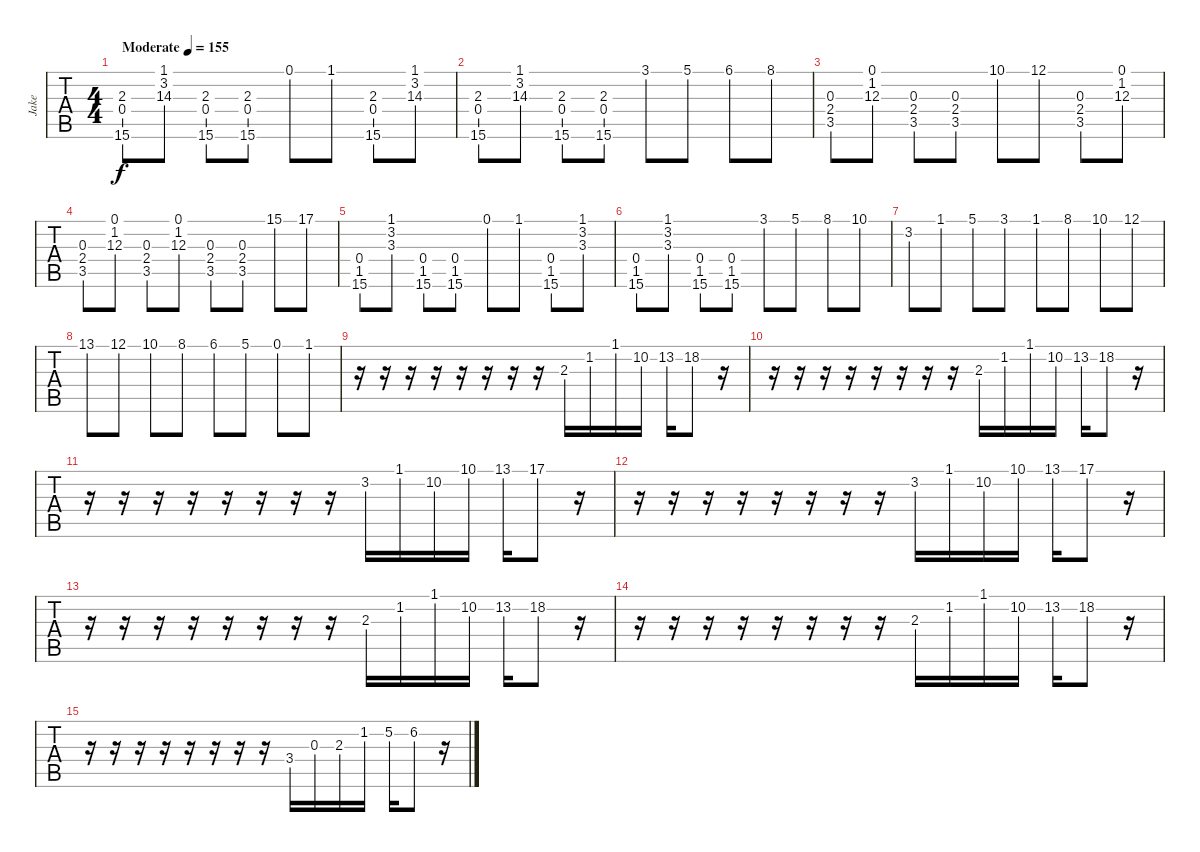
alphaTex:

\track ("Jake" "Jake") {instrument brightacousticpiano}
\staff {tabs}
\tuning (D4 A3 F3 C3 G2 C2) {hide}
\ts (4 4)
\tempo (155 "Moderate")
\clef g2
\ks c
(2.3 0.4 15.6).8{dy f instrument brightacousticpiano} (1.1 3.2 14.3).8 (2.3 0.4 15.6).8 (2.3 0.4 15.6).8 0.1.8 1.1.8 (2.3 0.4 15.6).8 (1.1 3.2 14.3).8 |
(2.3 0.4 15.6).8 (1.1 3.2 14.3).8 (2.3 0.4 15.6).8 (2.3 0.4 15.6).8 3.1.8 5.1.8 6.1.8 8.1.8 |
(0.3 2.4 3.5).8 (0.1 1.2 12.3).8 (0.3 2.4 3.5).8 (0.3 2.4 3.5).8 10.1.8 12.1.8 (0.3 2.4 3.5).8 (0.1 1.2 12.3).8 |
(0.3 2.4 3.5).8 (0.1 1.2 12.3).8 (0.3 2.4 3.5).8 (0.1 1.2 12.3).8 (0.3 2.4 3.5).8 (0.3 2.4 3.5).8 15.1.8 17.1.8 |
(0.4 1.5 15.6).8 (1.1 3.2 3.3).8 (0.4 1.5 15.6).8 (0.4 1.5 15.6).8 0.1.8 1.1.8 (0.4 1.5 15.6).8 (1.1 3.2 3.3).8 |
(0.4 1.5 15.6).8 (1.1 3.2 3.3).8 (0.4 1.5 15.6).8 (0.4 1.5 15.6).8 3.1.8 5.1.8 8.1.8 10.1.8 |
3.2.8 1.1.8 5.1.8 3.1.8 1.1.8 8.1.8 10.1.8 12.1.8 |
13.1.8 12.1.8 10.1.8 8.1.8 6.1.8 5.1.8 0.1.8 1.1.8 |
r.16 r.16 r.16 r.16 r.16 r.16 r.16 r.16 2.3.16 1.2.16 1.1.16 10.2.16 13.2.16 18.2.8 r.16 |
r.16 r.16 r.16 r.16 r.16 r.16 r.16 r.16 2.3.16 1.2.16 1.1.16 10.2.16 13.2.16 18.2.8 r.16 |
r.16 r.16 r.16 r.16 r.16 r.16 r.16 r.16 3.2.16 1.1.16 10.2.16 10.1.16 13.1.16 17.1.8 r.16 |
r.16 r.16 r.16 r.16 r.16 r.16 r.16 r.16 3.2.16 1.1.16 10.2.16 10.1.16 13.1.16 17.1.8 r.16 |
r.16 r.16 r.16 r.16 r.16 r.16 r.16 r.16 2.3.16 1.2.16 1.1.16 10.2.16 13.2.16 18.2.8 r.16 |
r.16 r.16 r.16 r.16 r.16 r.16 r.16 r.16 2.3.16 1.2.16 1.1.16 10.2.16 13.2.16 18.2.8 r.16 |
r.16 r.16 r.16 r.16 r.16 r.16 r.16 r.16 3.4.16 0.3.16 2.3.16 1.2.16 5.2.16 6.2.8 r.16
